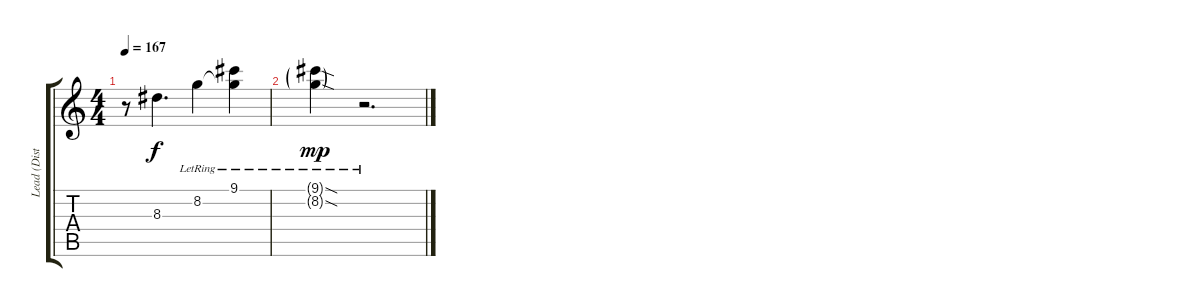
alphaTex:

\track ("Lead (Dist) 2" "Lead (Dist") {instrument distortionguitar}
\staff {score tabs}
\tuning (E4 B3 G3 D3 A2 E2) {hide}
\ts (4 4)
\tempo 167
\clef g2
\ks c
r.8{dy mp} 8.3.4{d dy f} 8.2{lr}.4 (9.1{lr} 8.2{t}).4 |
(9.1{sod g lr} 8.2{sod g lr}).4{dy mp} r.2{d}
